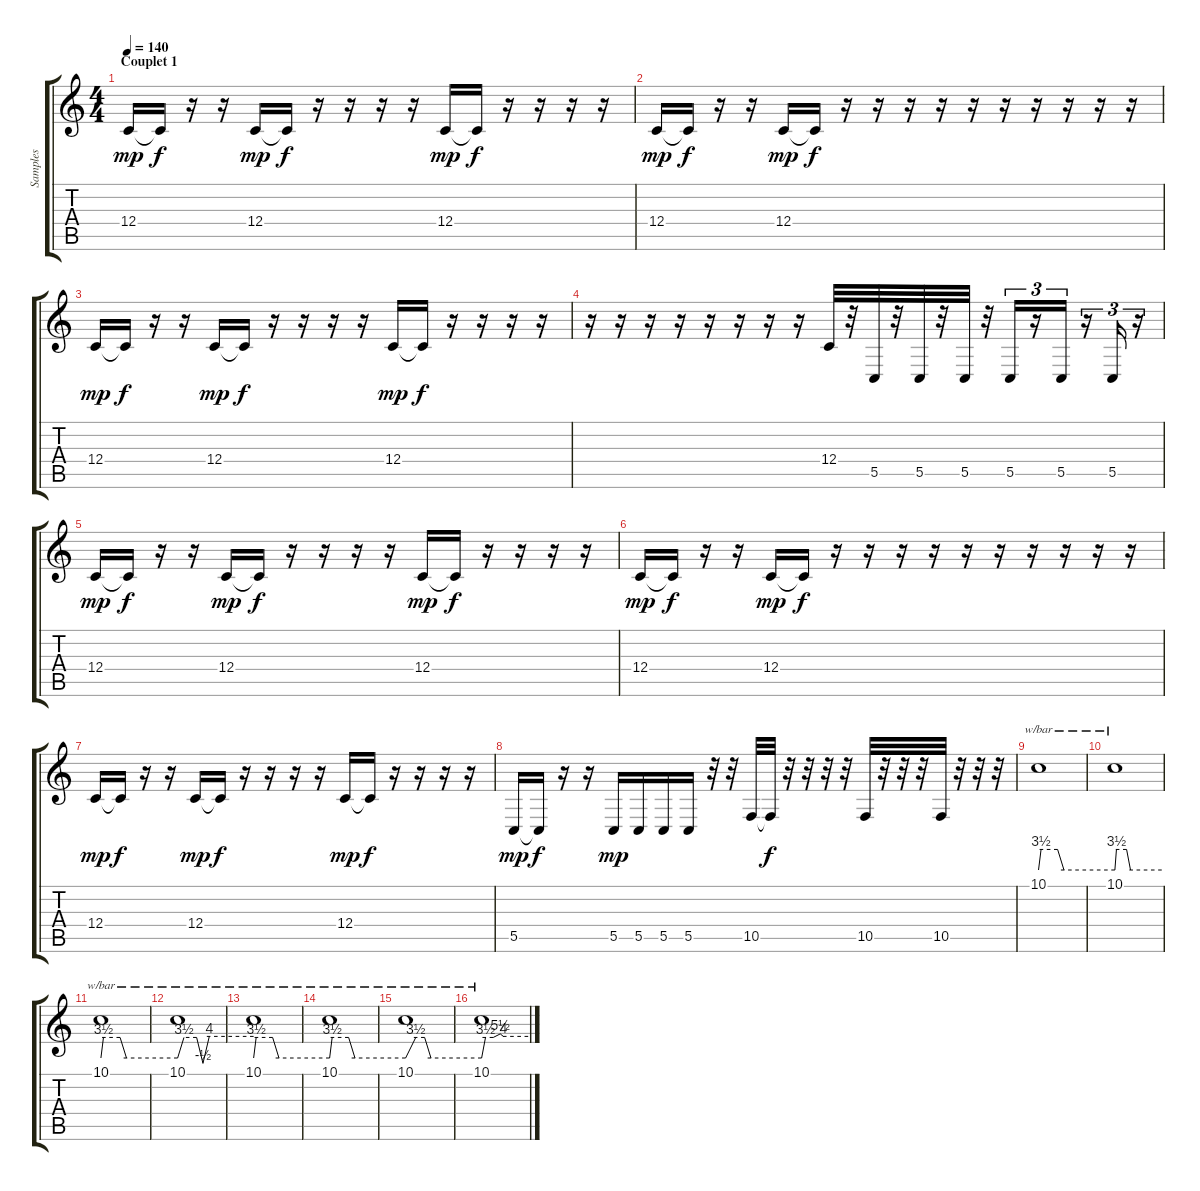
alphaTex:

\track ("Samples" "Samples") {instrument lead2sawtooth}
\staff {score tabs}
\tuning (D4 A3 F3 C3 G2 C2) {hide}
\ts (4 4)
\section ("" "Couplet 1")
\tempo 140
\clef g2
\ks c
12.4.16{dy mp} 12.4{t}.16{dy f} r.16 r.16 12.4.16{dy mp} 12.4{t}.16{dy f} r.16 r.16 r.16 r.16 12.4.16{dy mp} 12.4{t}.16{dy f} r.16 r.16 r.16 r.16 |
12.4.16{dy mp} 12.4{t}.16{dy f} r.16 r.16 12.4.16{dy mp} 12.4{t}.16{dy f} r.16 r.16 r.16 r.16 r.16 r.16 r.16 r.16 r.16 r.16 |
12.4.16{dy mp} 12.4{t}.16{dy f} r.16 r.16 12.4.16{dy mp} 12.4{t}.16{dy f} r.16 r.16 r.16 r.16 12.4.16{dy mp} 12.4{t}.16{dy f} r.16 r.16 r.16 r.16 |
r.16 r.16 r.16 r.16 r.16 r.16 r.16 r.16 12.4.32 r.32 5.5.32 r.32 5.5.32 r.32 5.5.32 r.32 5.5.16{tu (3 2)} r.16{tu (3 2)} 5.5.16{tu (3 2)} r.16{tu (3 2)} 5.5.16{tu (3 2)} r.16{tu (3 2)} |
12.4.16{dy mp} 12.4{t}.16{dy f} r.16 r.16 12.4.16{dy mp} 12.4{t}.16{dy f} r.16 r.16 r.16 r.16 12.4.16{dy mp} 12.4{t}.16{dy f} r.16 r.16 r.16 r.16 |
12.4.16{dy mp} 12.4{t}.16{dy f} r.16 r.16 12.4.16{dy mp} 12.4{t}.16{dy f} r.16 r.16 r.16 r.16 r.16 r.16 r.16 r.16 r.16 r.16 |
12.4.16{dy mp} 12.4{t}.16{dy f} r.16 r.16 12.4.16{dy mp} 12.4{t}.16{dy f} r.16 r.16 r.16 r.16 12.4.16{dy mp} 12.4{t}.16{dy f} r.16 r.16 r.16 r.16 |
5.5.16{dy mp} 5.5{t}.16{dy f} r.16 r.16 5.5.16{dy mp} 5.5.16 5.5.16 5.5.16 r.32 r.32 10.5.32 10.5{t}.32{dy f} r.32 r.32 r.32 r.32 10.5.32 r.32 r.32 r.32 10.5.32 r.32 r.32 r.32 |
10.1.1{tbe (custom default 0 0 2 14 15 14 20 0 60 0) instrument lead2sawtooth} |
10.1.1{tbe (custom default 0 0 2 14 15 14 20 0 60 0)} |
10.1.1{tbe (custom default 0 0 2 14 15 14 20 0 60 0)} |
10.1.1{tbe (custom default 0 0 5 14 15 14 20 -2 25 16 60 16)} |
10.1.1{tbe (custom default 0 0 2 14 15 14 20 0 60 0)} |
10.1.1{tbe (custom default 0 0 2 14 15 14 20 0 60 0)} |
10.1.1{tbe (custom default 0 0 8 14 15 14 20 0 60 0)} |
10.1.1{tbe (custom default 0 0 5 14 15 14 24 22 28 16 60 16)}
